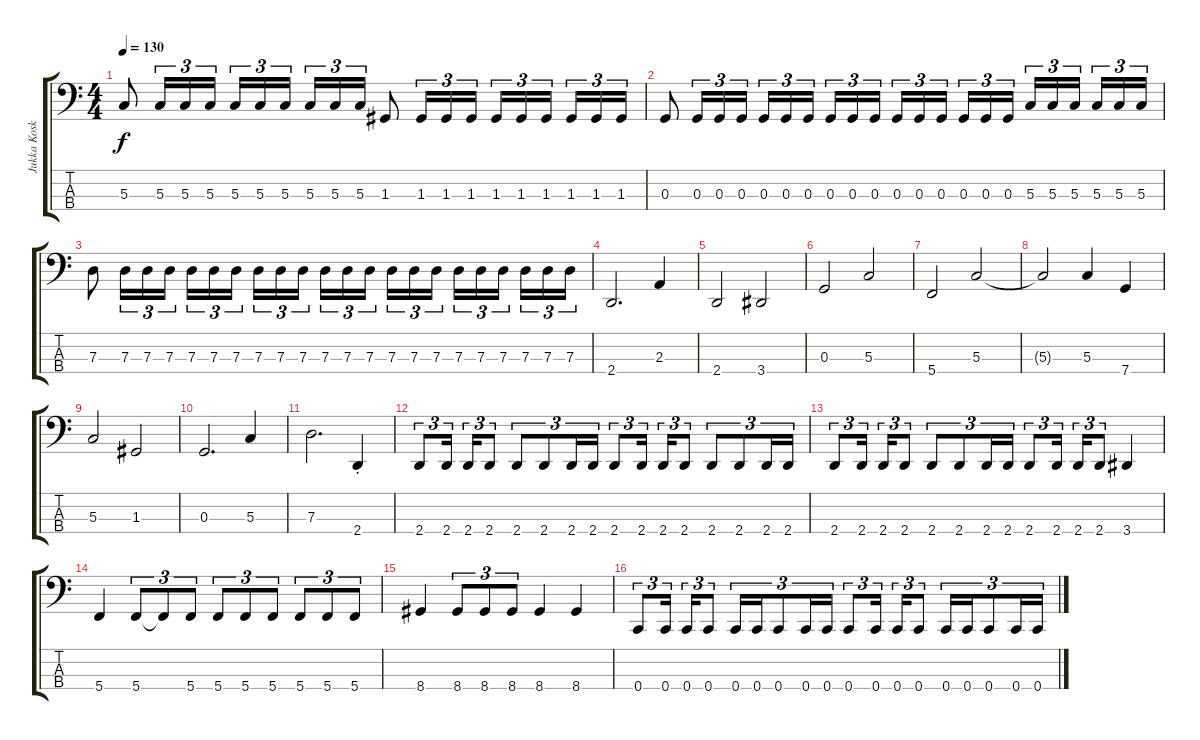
\track ("Jukka Koskinen" "Jukka Kosk") {instrument electricbassfinger}
\staff {score tabs}
\tuning (F2 C2 G1 C1) {hide}
\ts (4 4)
\tempo 130
\clef f4
\ks c
5.3.8{dy f} 5.3.16{tu (3 2)} 5.3.16{tu (3 2)} 5.3.16{tu (3 2)} 5.3.16{tu (3 2)} 5.3.16{tu (3 2)} 5.3.16{tu (3 2) beam splitsecondary} 5.3.16{tu (3 2)} 5.3.16{tu (3 2)} 5.3.16{tu (3 2)} 1.3.8 1.3.16{tu (3 2)} 1.3.16{tu (3 2)} 1.3.16{tu (3 2)} 1.3.16{tu (3 2)} 1.3.16{tu (3 2)} 1.3.16{tu (3 2) beam splitsecondary} 1.3.16{tu (3 2)} 1.3.16{tu (3 2)} 1.3.16{tu (3 2)} |
0.3.8 0.3.16{tu (3 2)} 0.3.16{tu (3 2)} 0.3.16{tu (3 2)} 0.3.16{tu (3 2)} 0.3.16{tu (3 2)} 0.3.16{tu (3 2) beam splitsecondary} 0.3.16{tu (3 2)} 0.3.16{tu (3 2)} 0.3.16{tu (3 2)} 0.3.16{tu (3 2)} 0.3.16{tu (3 2)} 0.3.16{tu (3 2) beam splitsecondary} 0.3.16{tu (3 2)} 0.3.16{tu (3 2)} 0.3.16{tu (3 2)} 5.3.16{tu (3 2)} 5.3.16{tu (3 2)} 5.3.16{tu (3 2) beam splitsecondary} 5.3.16{tu (3 2)} 5.3.16{tu (3 2)} 5.3.16{tu (3 2)} |
7.3.8 7.3.16{tu (3 2)} 7.3.16{tu (3 2)} 7.3.16{tu (3 2)} 7.3.16{tu (3 2)} 7.3.16{tu (3 2)} 7.3.16{tu (3 2) beam splitsecondary} 7.3.16{tu (3 2)} 7.3.16{tu (3 2)} 7.3.16{tu (3 2)} 7.3.16{tu (3 2)} 7.3.16{tu (3 2)} 7.3.16{tu (3 2) beam splitsecondary} 7.3.16{tu (3 2)} 7.3.16{tu (3 2)} 7.3.16{tu (3 2)} 7.3.16{tu (3 2)} 7.3.16{tu (3 2)} 7.3.16{tu (3 2) beam splitsecondary} 7.3.16{tu (3 2)} 7.3.16{tu (3 2)} 7.3.16{tu (3 2)} |
2.4.2{d} 2.3.4 |
2.4.2 3.4.2 |
0.3.2 5.3.2 |
5.4.2 5.3.2 |
5.3{t}.2 5.3.4 7.4.4 |
5.3.2 1.3.2 |
0.3.2{d} 5.3.4 |
7.3.2{d} 2.4{st}.4 |
2.4.8{tu (3 2)} 2.4.16{tu (3 2) beam splitsecondary} 2.4.16{tu (3 2)} 2.4.8{tu (3 2)} 2.4.8{tu (3 2)} 2.4.8{tu (3 2)} 2.4.16{tu (3 2)} 2.4.16{tu (3 2)} 2.4.8{tu (3 2)} 2.4.16{tu (3 2) beam splitsecondary} 2.4.16{tu (3 2)} 2.4.8{tu (3 2)} 2.4.8{tu (3 2)} 2.4.8{tu (3 2)} 2.4.16{tu (3 2)} 2.4.16{tu (3 2)} |
2.4.8{tu (3 2)} 2.4.16{tu (3 2) beam splitsecondary} 2.4.16{tu (3 2)} 2.4.8{tu (3 2)} 2.4.8{tu (3 2)} 2.4.8{tu (3 2)} 2.4.16{tu (3 2)} 2.4.16{tu (3 2)} 2.4.8{tu (3 2)} 2.4.16{tu (3 2) beam splitsecondary} 2.4.16{tu (3 2)} 2.4.8{tu (3 2)} 3.4.4 |
5.4.4 5.4.8{tu (3 2)} 5.4{t}.8{tu (3 2)} 5.4.8{tu (3 2)} 5.4.8{tu (3 2)} 5.4.8{tu (3 2)} 5.4.8{tu (3 2)} 5.4.8{tu (3 2)} 5.4.8{tu (3 2)} 5.4.8{tu (3 2)} |
8.4.4 8.4.8{tu (3 2)} 8.4.8{tu (3 2)} 8.4.8{tu (3 2)} 8.4.4 8.4.4 |
0.4.8{tu (3 2)} 0.4.16{tu (3 2) beam splitsecondary} 0.4.16{tu (3 2)} 0.4.8{tu (3 2)} 0.4.16{tu (3 2)} 0.4.16{tu (3 2)} 0.4.8{tu (3 2)} 0.4.16{tu (3 2)} 0.4.16{tu (3 2)} 0.4.8{tu (3 2)} 0.4.16{tu (3 2) beam splitsecondary} 0.4.16{tu (3 2)} 0.4.8{tu (3 2)} 0.4.16{tu (3 2)} 0.4.16{tu (3 2)} 0.4.8{tu (3 2)} 0.4.16{tu (3 2)} 0.4.16{tu (3 2)}
